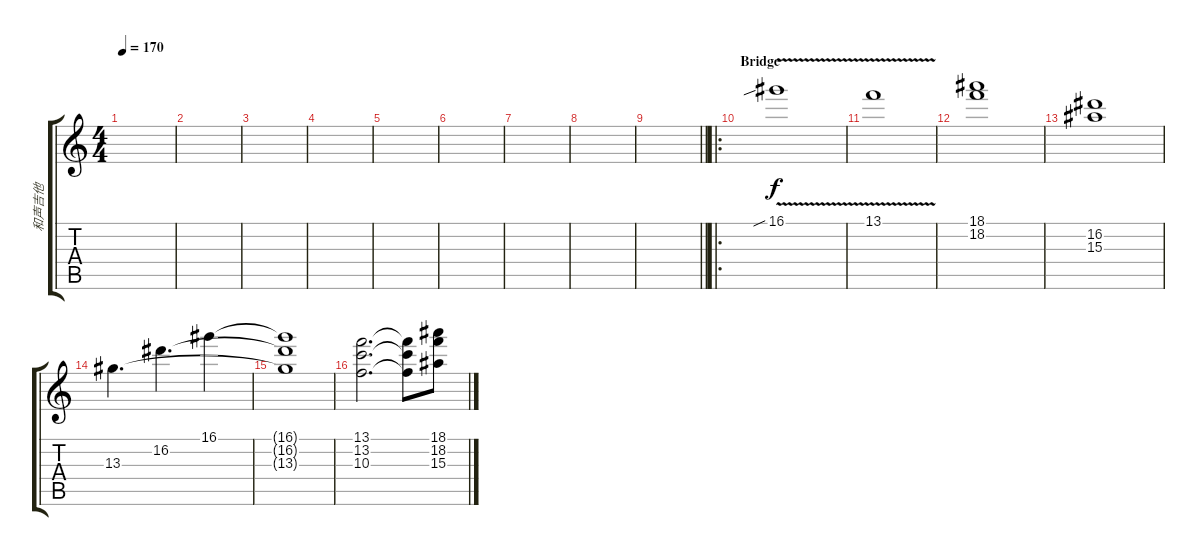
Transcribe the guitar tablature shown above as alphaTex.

\track ("和声吉他" "和声吉他") {instrument overdrivenguitar}
\staff {score tabs}
\tuning (E4 B3 G3 D3 A2 E2) {hide}
\ts (4 4)
\tempo 170
\clef g2
\ks c
|
|
|
|
|
|
|
|
\barLineRight lightlight
|
\ro
\section ("" "Bridge")
16.1{v sib}.1 |
13.1{v}.1 |
(18.1 18.2).1 |
(16.2 15.3).1 |
13.3.4{d} 16.2.4{d} 16.1.4 |
(16.1{t} 16.2{t} 13.3{t}).1 |
(13.1 13.2 10.3).2{d} (13.1{t} 13.2{t} 10.3{t}).8 (18.1 18.2 15.3).8
